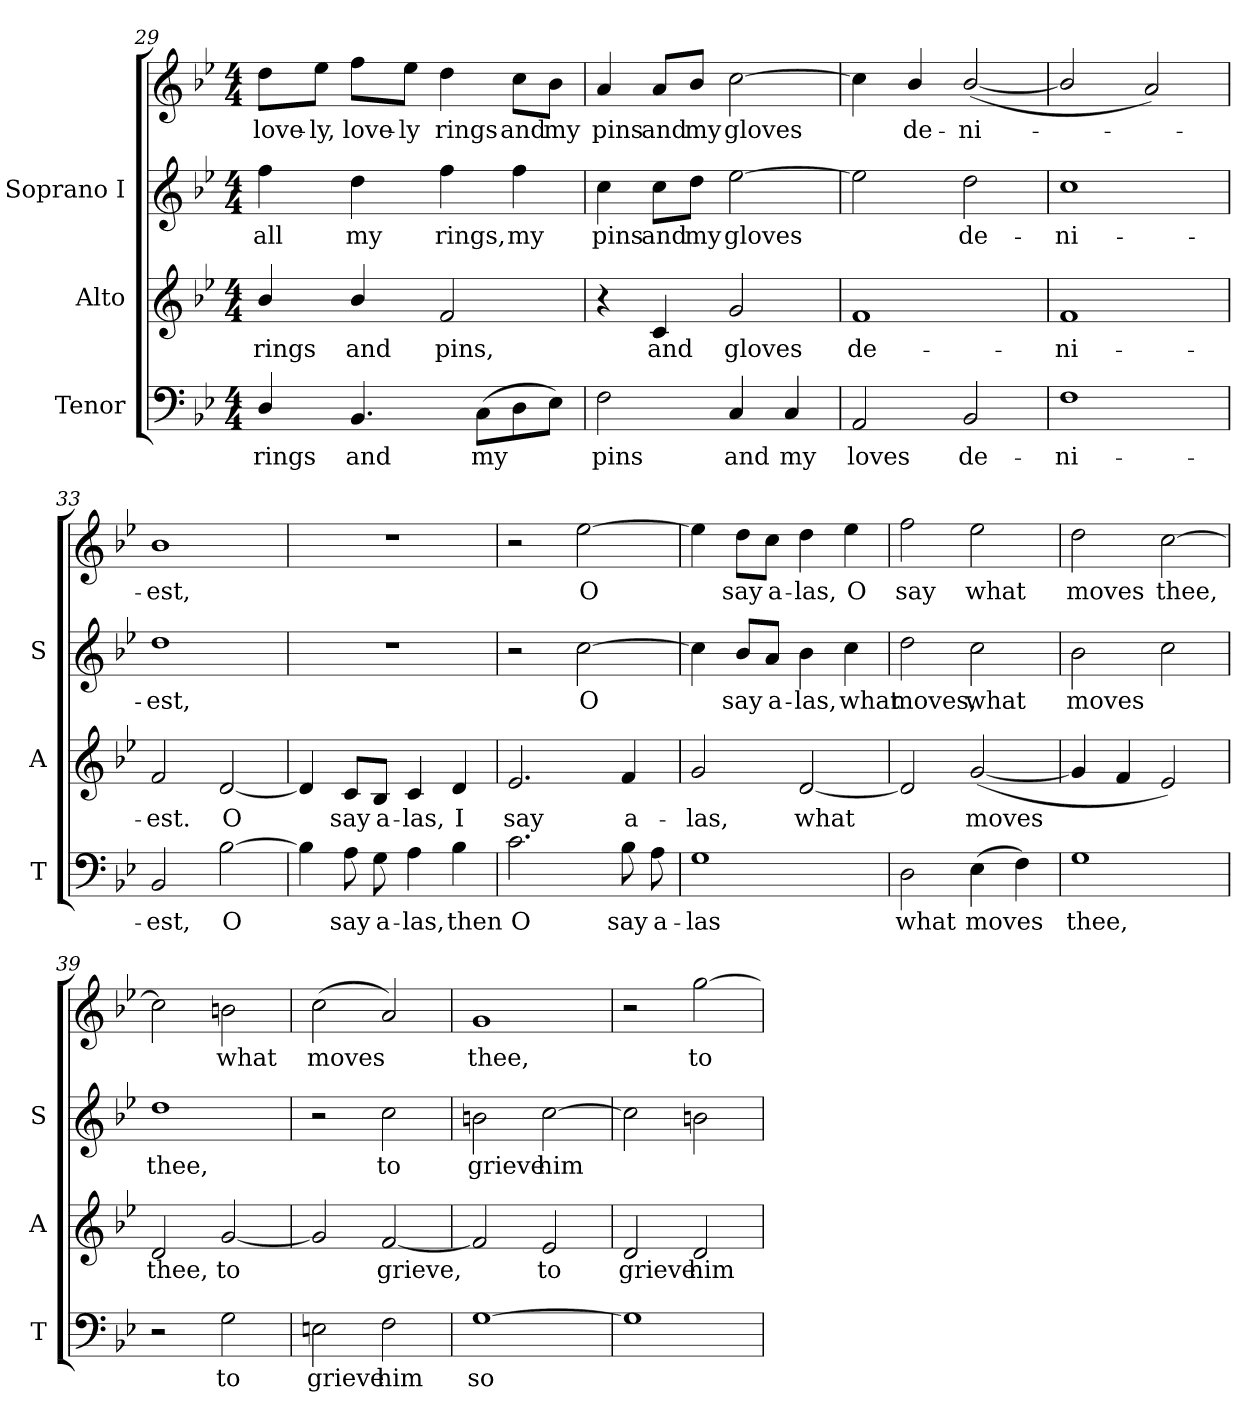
**kern	**text	**kern	**text	**kern	**text	**kern	**text
*part3	*part3	*part2	*part2	*part1	*part1	*part1	*part1
*staff4	*staff4	*staff3	*staff3	*staff2	*staff2	*staff1	*staff1
*I"Tenor	*	*I"Alto	*	*I"Soprano I	*	*	*
*I'T	*	*I'A	*	*I'S	*	*	*
*clefF4	*	*clefG2	*	*clefG2	*	*clefG2	*
*k[b-e-]	*	*k[b-e-]	*	*k[b-e-]	*	*k[b-e-]	*
*B-:	*	*B-:	*	*B-:	*	*B-:	*
*M4/4	*	*M4/4	*	*M4/4	*	*M4/4	*
=29	=29	=29	=29	=29	=29	=29	=29
!	!LO:LY:b	!	!LO:LY:b	!	!LO:LY:b	!	!LO:LY:b
4D/	rings	4b-/	rings	4ff	all	8dd\L	love-
!	!	!	!	!	!	!	!LO:LY:b
.	.	.	.	.	.	8ee-\J	-ly,
!	!LO:LY:b	!	!LO:LY:b	!	!LO:LY:b	!	!LO:LY:b
4.BB-	and	4b-/	and	4dd	my	8ff\L	love-
!	!	!	!	!	!	!	!LO:LY:b
.	.	.	.	.	.	8ee-\J	-ly
!	!	!	!LO:LY:b	!	!LO:LY:b	!	!LO:LY:b
.	.	2f	pins,	4ff	rings,	4dd	rings
!	!LO:LY:b	!	!	!	!	!	!
(>8CL	my	.	.	.	.	.	.
!	!	!	!	!	!LO:LY:b	!	!LO:LY:b
8D	.	.	.	4ff	my	8cc\L	and
!	!	!	!	!	!	!	!LO:LY:b
8E-J)	.	.	.	.	.	8b-\J	my
=30	=30	=30	=30	=30	=30	=30	=30
!	!LO:LY:b	!	!	!	!LO:LY:b	!	!LO:LY:b
2F	pins	4r	.	4cc	pins	4a	pins
!	!	!	!LO:LY:b	!	!LO:LY:b	!	!LO:LY:b
.	.	4c	and	8cc\L	and	8a/L	and
!	!	!	!	!	!LO:LY:b	!	!LO:LY:b
.	.	.	.	8dd\J	my	8b-/J	my
!	!LO:LY:b	!	!LO:LY:b	!	!LO:LY:b	!	!LO:LY:b
4C	and	2g	gloves	[2ee-	gloves	[2cc	gloves
!	!LO:LY:b	!	!	!	!	!	!
4C	my	.	.	.	.	.	.
!!LO:LB:g=z
=31	=31	=31	=31	=31	=31	=31	=31
!	!LO:LY:b	!	!LO:LY:b	!	!	!	!
2AA	loves	1f	de-	2ee-]	.	4cc]	.
!	!	!	!	!	!	!	!LO:LY:b
.	.	.	.	.	.	4b-/	de-
!	!LO:LY:b	!	!	!	!LO:LY:b	!	!LO:LY:b
2BB-	de-	.	.	2dd	de-	(<[2b-/	-ni-
=32	=32	=32	=32	=32	=32	=32	=32
!	!LO:LY:b	!	!LO:LY:b	!	!LO:LY:b	!	!
1F	-ni-	1f	-ni-	1cc	-ni-	2b-/]	.
.	.	.	.	.	.	2a)	.
=33	=33	=33	=33	=33	=33	=33	=33
!	!LO:LY:b	!	!LO:LY:b	!	!LO:LY:b	!	!LO:LY:b
2BB-	-est,	2f	-est.	1dd	est,	1b-	-est,
!	!LO:LY:b	!	!LO:LY:b	!	!	!	!
[2B-	O	[2d	O	.	.	.	.
=34	=34	=34	=34	=34	=34	=34	=34
4B-]	.	4d]	.	1r	.	1r	.
!	!LO:LY:b	!	!LO:LY:b	!	!	!	!
8A	say	8c/L	say	.	.	.	.
!	!LO:LY:b	!	!LO:LY:b	!	!	!	!
8G	a-	8B-/J	a-	.	.	.	.
!	!LO:LY:b	!	!LO:LY:b	!	!	!	!
4A	-las,	4c	-las,	.	.	.	.
!	!LO:LY:b	!	!LO:LY:b	!	!	!	!
4B-	then	4d	I	.	.	.	.
=35	=35	=35	=35	=35	=35	=35	=35
!	!LO:LY:b	!	!LO:LY:b	!	!	!	!
2.c	O	2.e-	say	2r	.	2r	.
!	!	!	!	!	!LO:LY:b	!	!LO:LY:b
.	.	.	.	[2cc	O	[2ee-	O
!	!LO:LY:b	!	!LO:LY:b	!	!	!	!
8B-	say	4f	a-	.	.	.	.
!	!LO:LY:b	!	!	!	!	!	!
8A	a-	.	.	.	.	.	.
=36	=36	=36	=36	=36	=36	=36	=36
!	!LO:LY:b	!	!LO:LY:b	!	!	!	!
1G	-las	2g	-las,	4cc]	.	4ee-]	.
!	!	!	!	!	!LO:LY:b	!	!LO:LY:b
.	.	.	.	8b-/L	say	8dd\L	say
!	!	!	!	!	!LO:LY:b	!	!LO:LY:b
.	.	.	.	8a/J	a-	8cc\J	a-
!	!	!	!LO:LY:b	!	!LO:LY:b	!	!LO:LY:b
.	.	[2d	what	4b-	-las,	4dd	-las,
!	!	!	!	!	!LO:LY:b	!	!LO:LY:b
.	.	.	.	4cc	what	4ee-	O
=37	=37	=37	=37	=37	=37	=37	=37
!	!LO:LY:b	!	!	!	!LO:LY:b	!	!LO:LY:b
2D	what	2d]	.	2dd	moves,	2ff	say
!	!LO:LY:b	!	!LO:LY:b	!	!LO:LY:b	!	!LO:LY:b
(>4E-	moves	(<[2g	moves	2cc	what	2ee-	what
4F)	.	.	.	.	.	.	.
=38	=38	=38	=38	=38	=38	=38	=38
!	!LO:LY:b	!	!	!	!LO:LY:b	!	!LO:LY:b
1G	thee,	4g]	.	2b-	moves	2dd	moves
.	.	4f	.	.	.	.	.
!	!	!	!	!	!	!	!LO:LY:b
.	.	2e-)	.	2cc	.	[2cc	thee,
!!LO:LB:g=z
=39	=39	=39	=39	=39	=39	=39	=39
!	!	!	!LO:LY:b	!	!LO:LY:b	!	!
2r	.	2d	thee,	1dd	thee,	2cc]	.
!	!LO:LY:b	!	!LO:LY:b	!	!	!	!LO:LY:b
2G	to	[2g	to	.	.	2bn	what
=40	=40	=40	=40	=40	=40	=40	=40
!	!LO:LY:b	!	!	!	!	!	!LO:LY:b
2En	grieve	2g]	.	2r	.	(<2cc	moves
!	!LO:LY:b	!	!LO:LY:b	!	!LO:LY:b	!	!
2F	him	[2f	grieve,	2cc	to	2a)	.
=41	=41	=41	=41	=41	=41	=41	=41
!	!LO:LY:b	!	!	!	!LO:LY:b	!	!LO:LY:b
[1G	so	2f]	.	2bn	grieve	1g	thee,
!	!	!	!LO:LY:b	!	!LO:LY:b	!	!
.	.	2e-	to	[2cc	him	.	.
=42	=42	=42	=42	=42	=42	=42	=42
!	!	!	!LO:LY:b	!	!	!	!
1G]	.	2d	grieve	2cc]	.	2r	.
!	!	!	!LO:LY:b	!	!	!	!LO:LY:b
.	.	2d	him	2bn	.	[2gg	to
=	=	=	=	=	=	=	=
*-	*-	*-	*-	*-	*-	*-	*-
